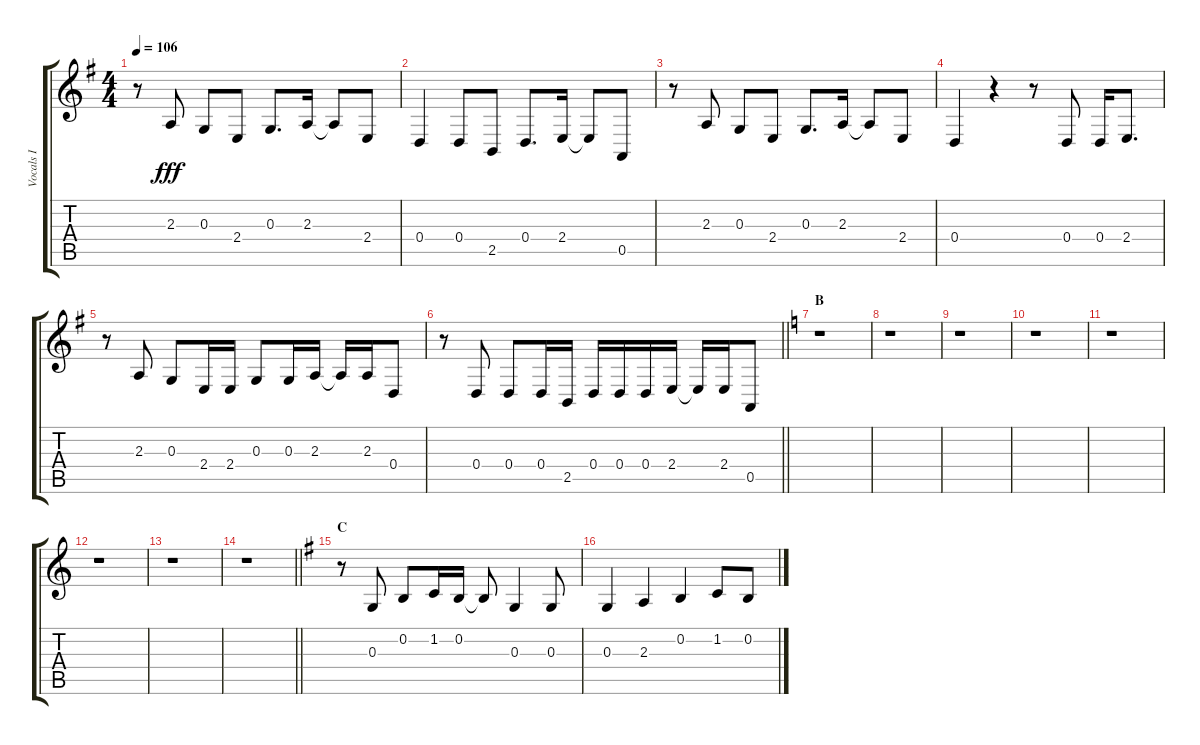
\track ("Vocals I" "Vocals I") {instrument voiceoohs}
\staff {score tabs}
\tuning (E4 B3 G3 D3 A2 E2) {hide}
\ts (4 4)
\tempo 106
\clef g2
\ks g
r.8{dy fff} 2.3.8 0.3.8 2.4.8 0.3.8{d} 2.3.16 2.3{t}.8 2.4.8 |
0.4.4 0.4.8 2.5.8 0.4.8{d} 2.4.16 2.4{t}.8 0.5.8 |
r.8 2.3.8 0.3.8 2.4.8 0.3.8{d} 2.3.16 2.3{t}.8 2.4.8 |
0.4.4 r.4 r.8 0.4.8 0.4.16 2.4.8{d} |
r.8 2.3.8 0.3.8 2.4.16 2.4.16 0.3.8 0.3.16 2.3.16 2.3{t}.16 2.3.16 0.4.8 |
\barLineRight lightlight
r.8 0.4.8 0.4.8 0.4.16 2.5.16 0.4.16 0.4.16 0.4.16 2.4.16 2.4{t}.16 2.4.16 0.5.8 |
\section ("" "B")
\ks c
r.1 |
r.1 |
r.1 |
r.1 |
r.1 |
r.1 |
r.1 |
\barLineRight lightlight
r.1 |
\section ("" "C")
\ks g
r.8 0.3.8 0.2.8 1.2.16 0.2.16 0.2{t}.8 0.3.4 0.3.8 |
0.3.4 2.3.4 0.2.4 1.2.8 0.2.8
